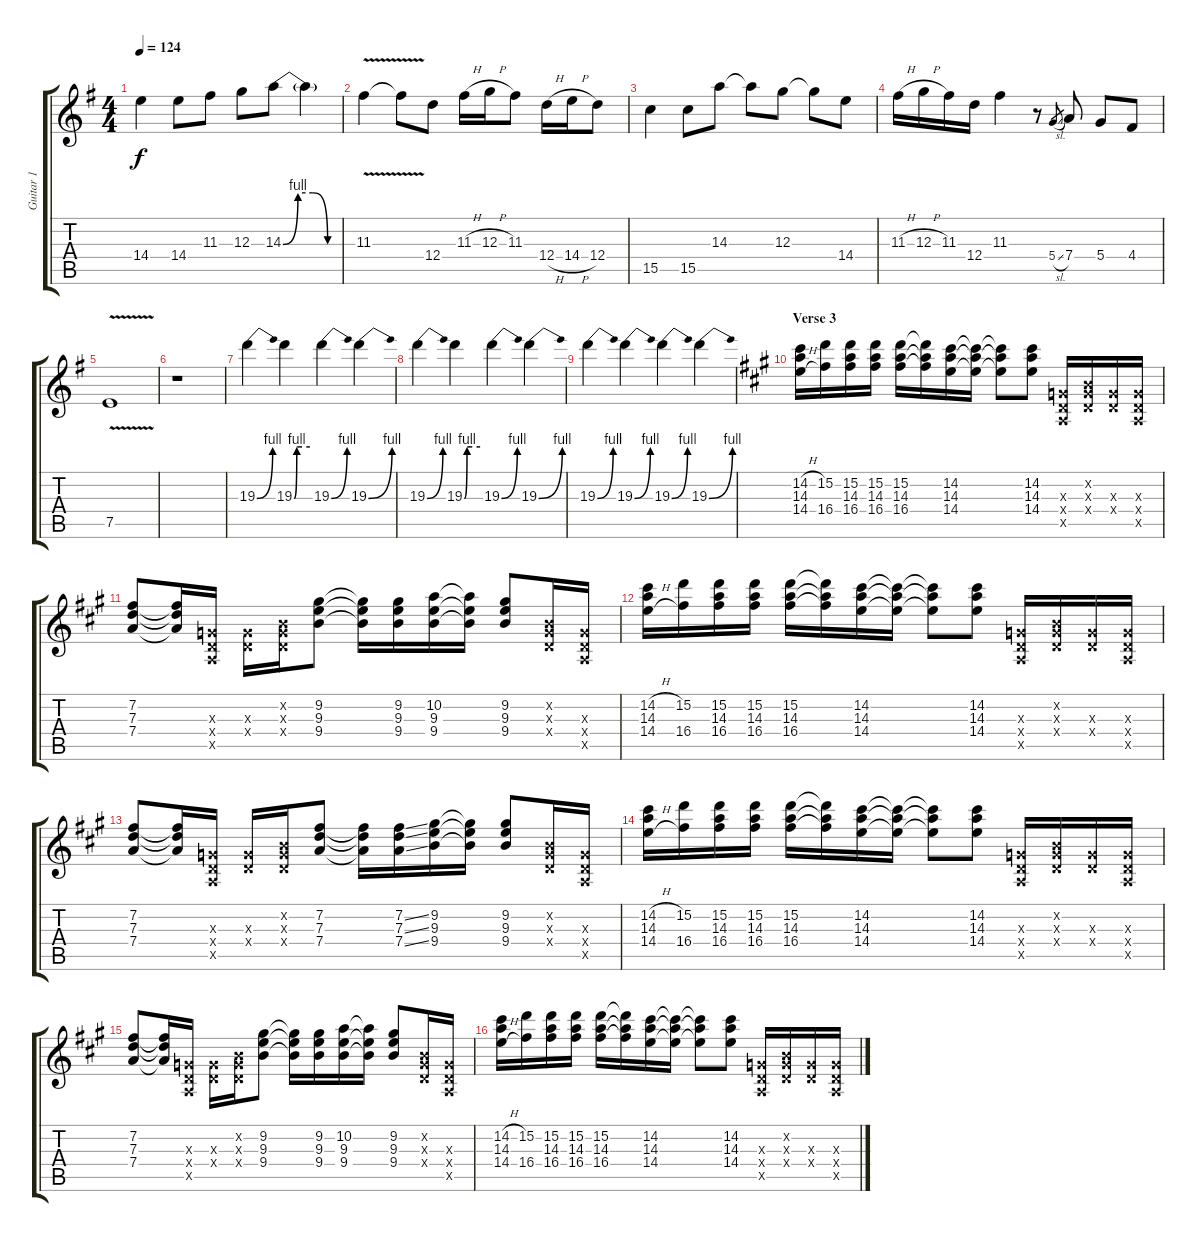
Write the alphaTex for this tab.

\track ("Guitar 1" "Guitar 1") {instrument overdrivenguitar}
\staff {score tabs}
\tuning (E4 B3 G3 D3 A2 E2) {hide}
\ts (4 4)
\tempo 124
\clef g2
\ks eminor
14.4.4{dy f} 14.4.8 11.3.8 12.3.8 14.3{be (custom 0 0 15 4 30 4 45 0 60 0)}.8 14.3{t}.4 |
11.3{v}.4 11.3{t}.8 12.4.8 11.3{h}.16 12.3{h}.16 11.3.8 12.4{h}.16 14.4{h}.16 12.4.8 |
15.5.4 15.5.8 14.3.8 14.3{t}.8 12.3.8 12.3{t}.8 14.4.8 |
11.3{h}.16 12.3{h}.16 11.3.16 12.4.16 11.3.4 r.8 5.4{sl}.8{gr} 7.4.8 5.4.8 4.4.8 |
7.5{v}.1 |
r.1{volume 0} |
19.3{be (bend 0 0 60 4)}.4{volume 13} 19.3{be (custom 0 0 10 4 12 4 30 4 60 4)}.4 19.3{be (bend 0 0 60 4)}.4 19.3{be (bend 0 0 60 4)}.4 |
19.3{be (bend 0 0 60 4)}.4 19.3{be (custom 0 0 10 4 12 4 30 4 60 4)}.4 19.3{be (bend 0 0 60 4)}.4 19.3{be (bend 0 0 60 4)}.4 |
19.3{be (bend 0 0 60 4)}.4 19.3{be (bend 0 0 60 4)}.4 19.3{be (bend 0 0 60 4)}.4 19.3{be (bend 0 0 60 4)}.4 |
\section ("" "Verse 3")
\ks a
(14.2{h} 14.3 14.4{h}).16{volume 13 balance 6 instrument overdrivenguitar} (15.2 16.4).16 (15.2 14.3 16.4).16 (15.2 14.3 16.4).16 (15.2 14.3 16.4).16 (15.2{t} 14.3{t} 16.4{t}).16 (14.2 14.3 14.4).16 (14.2{t} 14.3{t} 14.4{t}).16 (14.2{t} 14.3{t} 14.4{t}).8 (14.2 14.3 14.4).8 (0.3{x} 0.4{x} 0.5{x}).16 (0.2{x} 0.3{x} 0.4{x}).16 (0.3{x} 0.4{x}).16 (0.3{x} 0.4{x} 0.5{x}).16 |
(7.2 7.3 7.4).8 (7.2{t} 7.3{t} 7.4{t}).16 (0.3{x} 0.4{x} 0.5{x}).16 (0.3{x} 0.4{x}).16 (0.2{x} 0.3{x} 0.4{x}).16 (9.2 9.3 9.4).8 (9.2{t} 9.3{t} 9.4{t}).16 (9.2 9.3 9.4).16 (10.2 9.3 9.4).16 (10.2{t} 9.3{t} 9.4{t}).16 (9.2 9.3 9.4).8 (0.2{x} 0.3{x} 0.4{x}).16 (0.3{x} 0.4{x} 0.5{x}).16 |
(14.2{h} 14.3 14.4{h}).16 (15.2 16.4).16 (15.2 14.3 16.4).16 (15.2 14.3 16.4).16 (15.2 14.3 16.4).16 (15.2{t} 14.3{t} 16.4{t}).16 (14.2 14.3 14.4).16 (14.2{t} 14.3{t} 14.4{t}).16 (14.2{t} 14.3{t} 14.4{t}).8 (14.2 14.3 14.4).8 (0.3{x} 0.4{x} 0.5{x}).16 (0.2{x} 0.3{x} 0.4{x}).16 (0.3{x} 0.4{x}).16 (0.3{x} 0.4{x} 0.5{x}).16 |
(7.2 7.3 7.4).8 (7.2{t} 7.3{t} 7.4{t}).16 (0.3{x} 0.4{x} 0.5{x}).16 (0.3{x} 0.4{x}).16 (0.2{x} 0.3{x} 0.4{x}).16 (7.2 7.3 7.4).8 (7.2{t} 7.3{t} 7.4{t}).16 (7.2{ss} 7.3{ss} 7.4{ss}).16 (9.2 9.3 9.4).16 (9.2{t} 9.3{t} 9.4{t}).16 (9.2 9.3 9.4).8 (0.2{x} 0.3{x} 0.4{x}).16 (0.3{x} 0.4{x} 0.5{x}).16 |
(14.2{h} 14.3 14.4{h}).16 (15.2 16.4).16 (15.2 14.3 16.4).16 (15.2 14.3 16.4).16 (15.2 14.3 16.4).16 (15.2{t} 14.3{t} 16.4{t}).16 (14.2 14.3 14.4).16 (14.2{t} 14.3{t} 14.4{t}).16 (14.2{t} 14.3{t} 14.4{t}).8 (14.2 14.3 14.4).8 (0.3{x} 0.4{x} 0.5{x}).16 (0.2{x} 0.3{x} 0.4{x}).16 (0.3{x} 0.4{x}).16 (0.3{x} 0.4{x} 0.5{x}).16 |
(7.2 7.3 7.4).8 (7.2{t} 7.3{t} 7.4{t}).16 (0.3{x} 0.4{x} 0.5{x}).16 (0.3{x} 0.4{x}).16 (0.2{x} 0.3{x} 0.4{x}).16 (9.2 9.3 9.4).8 (9.2{t} 9.3{t} 9.4{t}).16 (9.2 9.3 9.4).16 (10.2 9.3 9.4).16 (10.2{t} 9.3{t} 9.4{t}).16 (9.2 9.3 9.4).8 (0.2{x} 0.3{x} 0.4{x}).16 (0.3{x} 0.4{x} 0.5{x}).16 |
(14.2{h} 14.3 14.4{h}).16 (15.2 16.4).16 (15.2 14.3 16.4).16 (15.2 14.3 16.4).16 (15.2 14.3 16.4).16 (15.2{t} 14.3{t} 16.4{t}).16 (14.2 14.3 14.4).16 (14.2{t} 14.3{t} 14.4{t}).16 (14.2{t} 14.3{t} 14.4{t}).8 (14.2 14.3 14.4).8 (0.3{x} 0.4{x} 0.5{x}).16 (0.2{x} 0.3{x} 0.4{x}).16 (0.3{x} 0.4{x}).16 (0.3{x} 0.4{x} 0.5{x}).16
